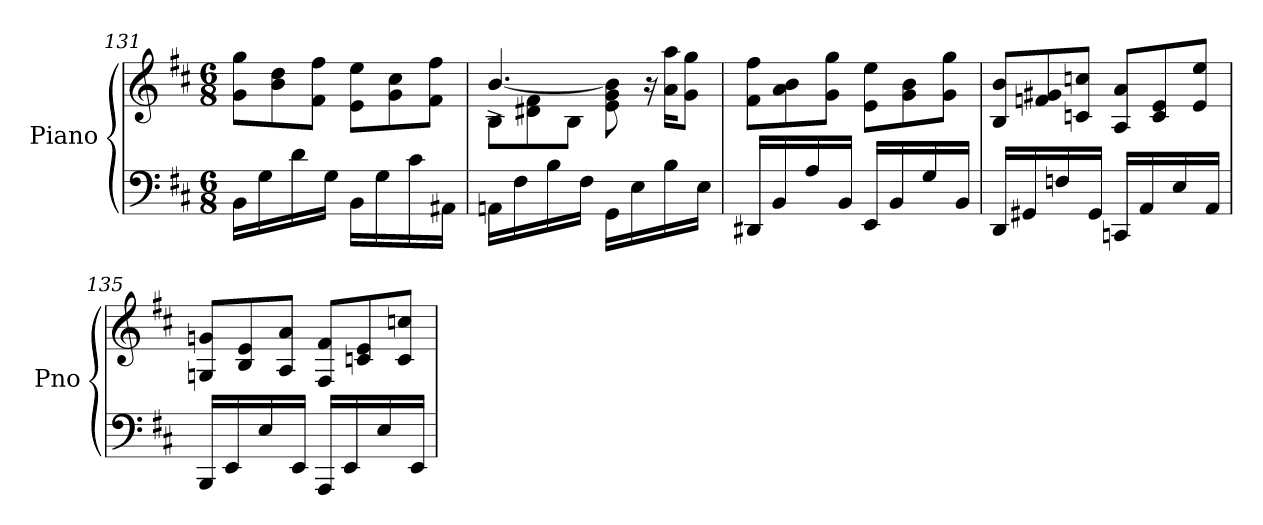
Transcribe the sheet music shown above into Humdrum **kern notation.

**kern	**kern
*part1	*part1
*staff2	*staff1
*I"Piano	*
*I'Pno	*
!!LO:LB:g=z
*clefF4	*clefG2
*k[f#c#]	*k[f#c#]
*M6/8	*M6/8
*Xtuplet	*
=131	=131
32%3BB\L	8g\ 8gg\L
32%3G\	.
.	8b\ 8dd\
32%3d\	.
.	8f#\ 8ff#\J
32%3G\J	.
32%3BB\L	8e\ 8ee\L
32%3G\	.
.	8g\ 8cc#\
32%3c#\	.
.	8f#\ 8ff#\J
32%3AA#X\J	.
=132	=132
*	*^
32%3AAn\L	8B\L	[4.b^/
32%3F#\	.	.
.	8d#X\ 8f#\	.
32%3B\	.	.
.	8B\J	.
32%3F#\J	.	.
32%3GG\L	8ryy	8e\ 8g\ 8b\]
32%3E\	.	.
.	16r	16ryy
32%3B\	16ryy	16a\ 16aa\KL
.	8ryy	8g\ 8gg\J
32%3E\J	.	.
*	*v	*v
=133	=133
32%3DD#X/L	8f#\ 8ff#\L
32%3BB/	.
.	8a\ 8b\
32%3A/	.
.	8g\ 8gg\J
32%3BB/J	.
32%3EE/L	8e\ 8ee\L
32%3BB/	.
.	8g\ 8b\
32%3G/	.
.	8g\ 8gg\J
32%3BB/J	.
=134	=134
32%3DD/L	8B/ 8b/L
32%3GG#X/	.
.	8fn/ 8g#X/
32%3Fn/	.
.	8cn/ 8ccn/J
32%3GG#/J	.
32%3CCn/L	8A/ 8a/L
32%3AA/	.
.	8c/ 8e/
32%3E/	.
.	8e/ 8ee/J
32%3AA/J	.
=135	=135
32%3BBB/L	8Gn/ 8gn/L
32%3EE/	.
.	8B/ 8e/
32%3E/	.
.	8A/ 8a/J
32%3EE/J	.
32%3AAA/L	8F#/ 8f#/L
32%3EE/	.
.	8cn/ 8e/
32%3E/	.
.	8c/ 8ccn/J
32%3EE/J	.
=	=
*-	*-
